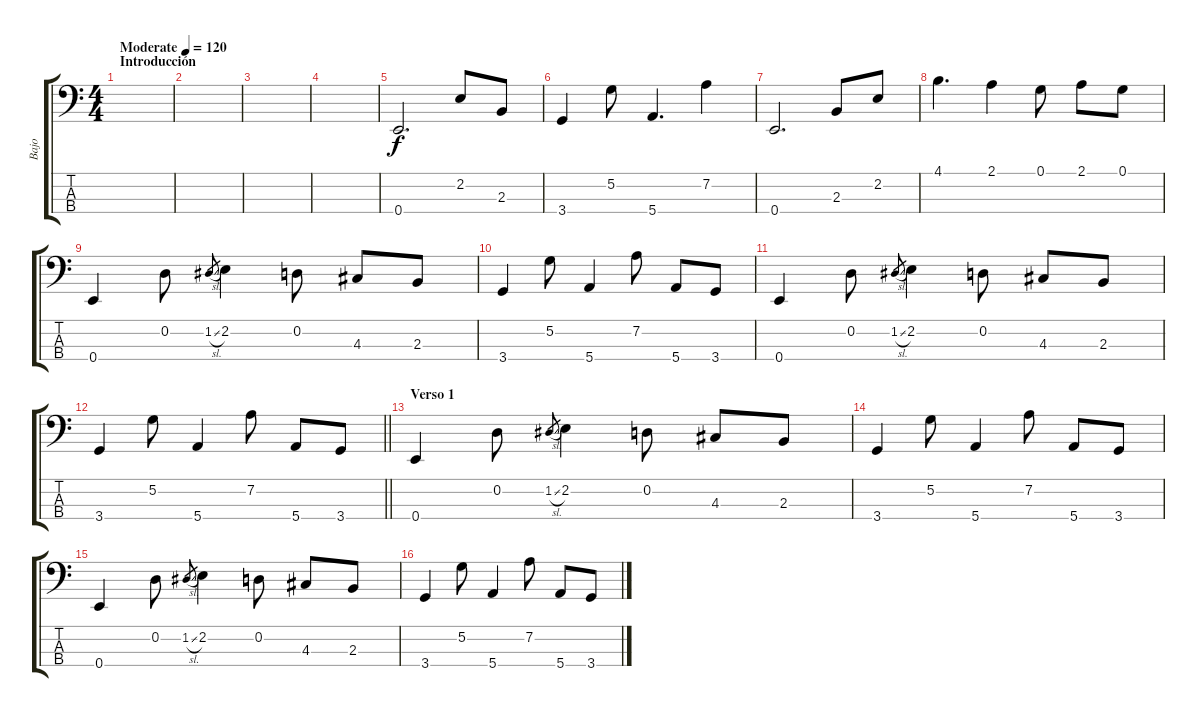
\track ("Bajo" "Bajo") {instrument electricbassfinger}
\staff {score tabs}
\tuning (G2 D2 A1 E1) {hide}
\ts (4 4)
\section ("" "Introducción")
\tempo (120 "Moderate")
\clef f4
\ks c
|
|
|
|
0.4.2{d} 2.2.8 2.3.8 |
3.4.4 5.2.8 5.4.4{d} 7.2.4 |
0.4.2{d} 2.3.8 2.2.8 |
4.1.4{d} 2.1.4 0.1.8 2.1.8 0.1.8 |
0.4.4 0.2.8 1.2{sl}.8{gr} 2.2.4 0.2.8 4.3.8 2.3.8 |
3.4.4 5.2.8 5.4.4 7.2.8 5.4.8 3.4.8 |
0.4.4 0.2.8 1.2{sl}.8{gr} 2.2.4 0.2.8 4.3.8 2.3.8 |
\barLineRight lightlight
3.4.4 5.2.8 5.4.4 7.2.8 5.4.8 3.4.8 |
\section ("" "Verso 1")
0.4.4 0.2.8 1.2{sl}.8{gr} 2.2.4 0.2.8 4.3.8 2.3.8 |
3.4.4 5.2.8 5.4.4 7.2.8 5.4.8 3.4.8 |
0.4.4 0.2.8 1.2{sl}.8{gr} 2.2.4 0.2.8 4.3.8 2.3.8 |
3.4.4 5.2.8 5.4.4 7.2.8 5.4.8 3.4.8
